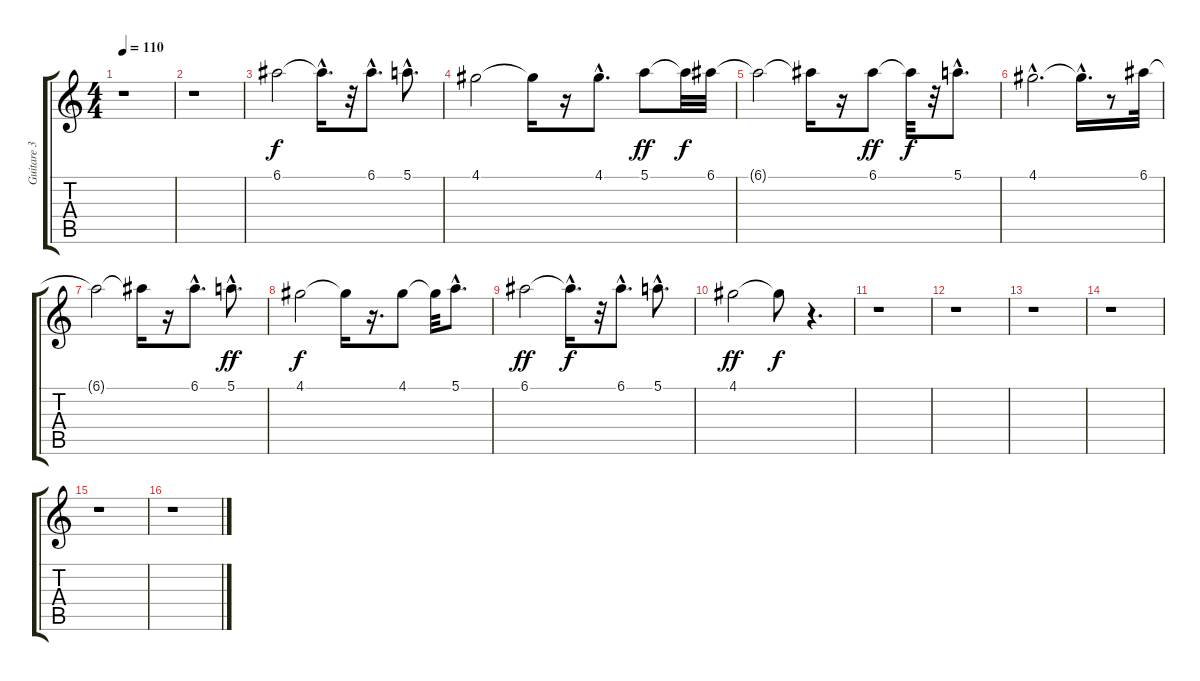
\track ("Guitare 3" "Guitare 3") {instrument electricguitarclean}
\staff {score tabs}
\tuning (E4 B3 G3 D3 A2 E2) {hide}
\ts (4 4)
\tempo 110
\clef g2
\ks c
r.1{dy f} |
r.1 |
6.1.2 6.1{hac t}.16{d} r.32 6.1{hac}.8{d} 5.1{hac}.8{d} |
4.1.2 4.1{t}.16 r.16 4.1{hac}.8{d} 5.1.8{dy ff} 5.1{t}.32{dy f} 6.1.32 |
6.1{t}.2 6.1{t}.16 r.16 6.1.8{dy ff} 6.1{t}.32{dy f} r.32 5.1{hac}.8{d} |
4.1{hac}.2{d} 4.1{hac t}.16{d} r.8 6.1.32 |
6.1{t}.2 6.1{t}.16 r.16 6.1{hac}.8{d} 5.1{hac}.8{d dy ff} |
4.1.2{dy f} 4.1{t}.16 r.16{d} 4.1.8 4.1{t}.32 5.1{hac}.8{d} |
6.1.2{dy ff} 6.1{hac t}.16{d dy f} r.32 6.1{hac}.8{d} 5.1{hac}.8{d} |
4.1.2{dy ff} 4.1{t}.8{dy f} r.4{d} |
r.1 |
r.1 |
r.1 |
r.1 |
r.1 |
r.1
